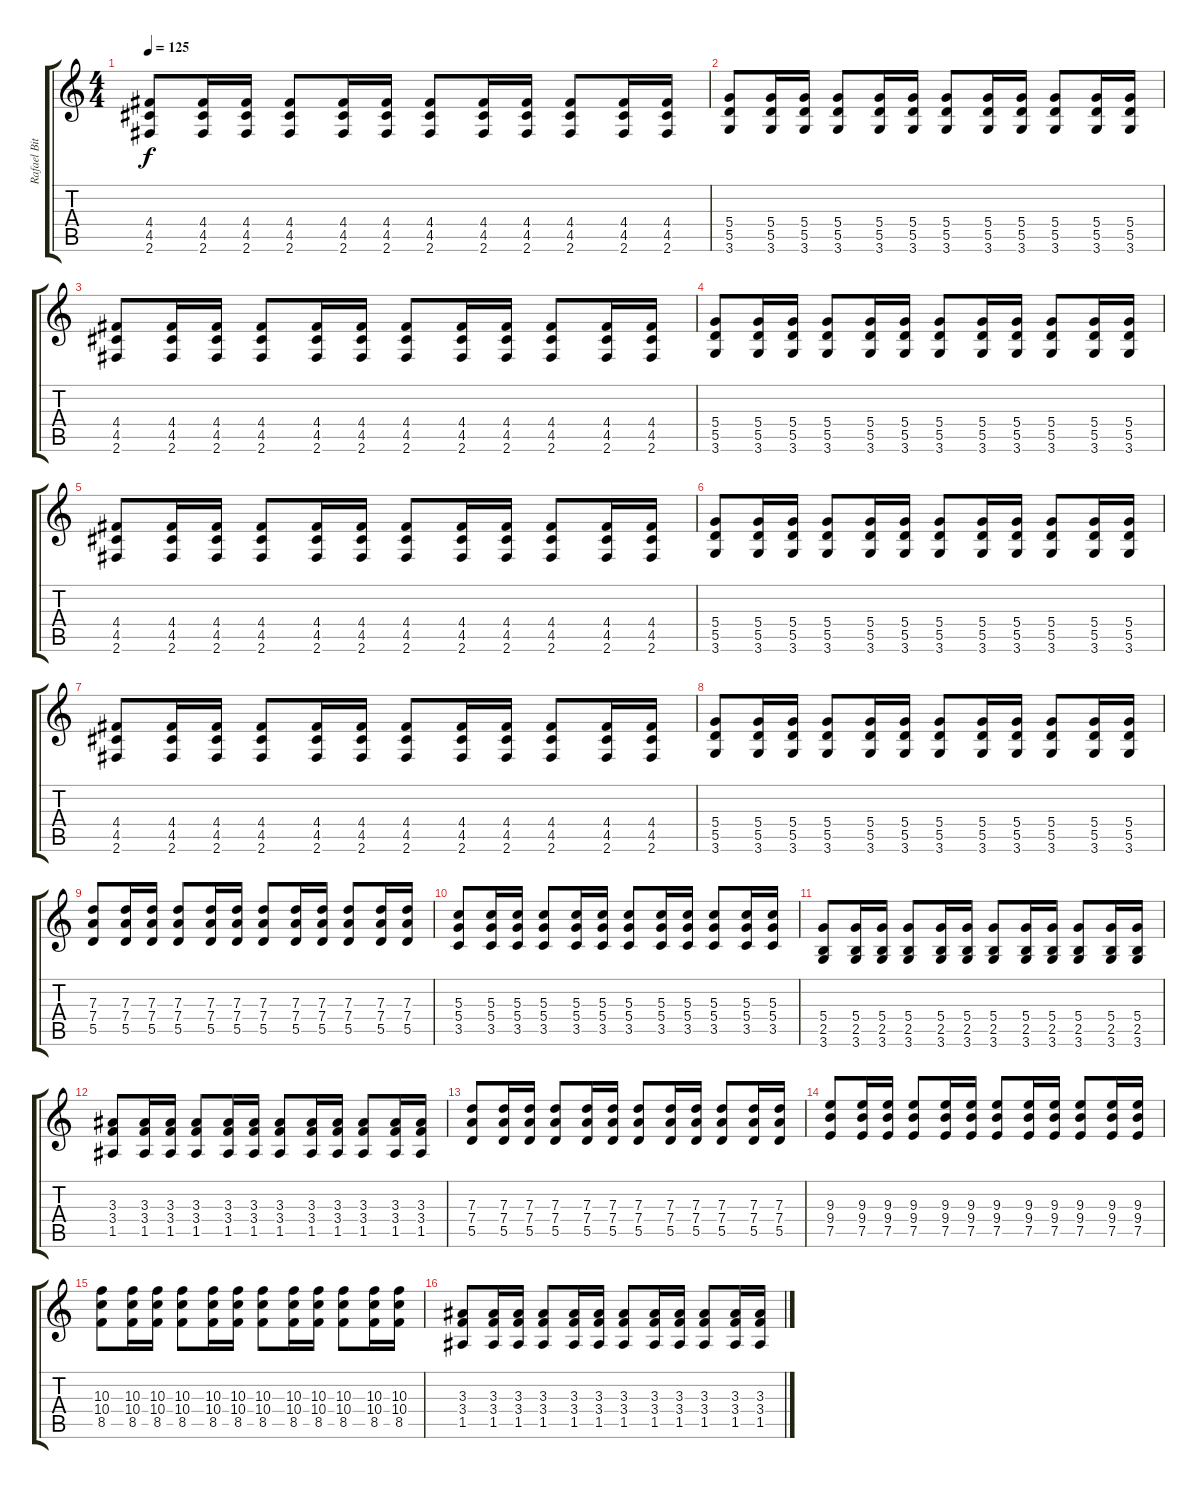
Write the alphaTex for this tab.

\track ("Rafael Bittencourt" "Rafael Bit") {instrument distortionguitar}
\staff {score tabs}
\tuning (E4 B3 G3 D3 A2 E2) {hide}
\ts (4 4)
\tempo 125
\clef g2
\ks c
(4.4 4.5 2.6).8{dy f} (4.4 4.5 2.6).16 (4.4 4.5 2.6).16 (4.4 4.5 2.6).8 (4.4 4.5 2.6).16 (4.4 4.5 2.6).16 (4.4 4.5 2.6).8 (4.4 4.5 2.6).16 (4.4 4.5 2.6).16 (4.4 4.5 2.6).8 (4.4 4.5 2.6).16 (4.4 4.5 2.6).16 |
(5.4 5.5 3.6).8 (5.4 5.5 3.6).16 (5.4 5.5 3.6).16 (5.4 5.5 3.6).8 (5.4 5.5 3.6).16 (5.4 5.5 3.6).16 (5.4 5.5 3.6).8 (5.4 5.5 3.6).16 (5.4 5.5 3.6).16 (5.4 5.5 3.6).8 (5.4 5.5 3.6).16 (5.4 5.5 3.6).16 |
(4.4 4.5 2.6).8 (4.4 4.5 2.6).16 (4.4 4.5 2.6).16 (4.4 4.5 2.6).8 (4.4 4.5 2.6).16 (4.4 4.5 2.6).16 (4.4 4.5 2.6).8 (4.4 4.5 2.6).16 (4.4 4.5 2.6).16 (4.4 4.5 2.6).8 (4.4 4.5 2.6).16 (4.4 4.5 2.6).16 |
(5.4 5.5 3.6).8 (5.4 5.5 3.6).16 (5.4 5.5 3.6).16 (5.4 5.5 3.6).8 (5.4 5.5 3.6).16 (5.4 5.5 3.6).16 (5.4 5.5 3.6).8 (5.4 5.5 3.6).16 (5.4 5.5 3.6).16 (5.4 5.5 3.6).8 (5.4 5.5 3.6).16 (5.4 5.5 3.6).16 |
(4.4 4.5 2.6).8 (4.4 4.5 2.6).16 (4.4 4.5 2.6).16 (4.4 4.5 2.6).8 (4.4 4.5 2.6).16 (4.4 4.5 2.6).16 (4.4 4.5 2.6).8 (4.4 4.5 2.6).16 (4.4 4.5 2.6).16 (4.4 4.5 2.6).8 (4.4 4.5 2.6).16 (4.4 4.5 2.6).16 |
(5.4 5.5 3.6).8 (5.4 5.5 3.6).16 (5.4 5.5 3.6).16 (5.4 5.5 3.6).8 (5.4 5.5 3.6).16 (5.4 5.5 3.6).16 (5.4 5.5 3.6).8 (5.4 5.5 3.6).16 (5.4 5.5 3.6).16 (5.4 5.5 3.6).8 (5.4 5.5 3.6).16 (5.4 5.5 3.6).16 |
(4.4 4.5 2.6).8 (4.4 4.5 2.6).16 (4.4 4.5 2.6).16 (4.4 4.5 2.6).8 (4.4 4.5 2.6).16 (4.4 4.5 2.6).16 (4.4 4.5 2.6).8 (4.4 4.5 2.6).16 (4.4 4.5 2.6).16 (4.4 4.5 2.6).8 (4.4 4.5 2.6).16 (4.4 4.5 2.6).16 |
(5.4 5.5 3.6).8 (5.4 5.5 3.6).16 (5.4 5.5 3.6).16 (5.4 5.5 3.6).8 (5.4 5.5 3.6).16 (5.4 5.5 3.6).16 (5.4 5.5 3.6).8 (5.4 5.5 3.6).16 (5.4 5.5 3.6).16 (5.4 5.5 3.6).8 (5.4 5.5 3.6).16 (5.4 5.5 3.6).16 |
(7.3 7.4 5.5).8 (7.3 7.4 5.5).16 (7.3 7.4 5.5).16 (7.3 7.4 5.5).8 (7.3 7.4 5.5).16 (7.3 7.4 5.5).16 (7.3 7.4 5.5).8 (7.3 7.4 5.5).16 (7.3 7.4 5.5).16 (7.3 7.4 5.5).8 (7.3 7.4 5.5).16 (7.3 7.4 5.5).16 |
(5.3 5.4 3.5).8 (5.3 5.4 3.5).16 (5.3 5.4 3.5).16 (5.3 5.4 3.5).8 (5.3 5.4 3.5).16 (5.3 5.4 3.5).16 (5.3 5.4 3.5).8 (5.3 5.4 3.5).16 (5.3 5.4 3.5).16 (5.3 5.4 3.5).8 (5.3 5.4 3.5).16 (5.3 5.4 3.5).16 |
(5.4 2.5 3.6).8 (5.4 2.5 3.6).16 (5.4 2.5 3.6).16 (5.4 2.5 3.6).8 (5.4 2.5 3.6).16 (5.4 2.5 3.6).16 (5.4 2.5 3.6).8 (5.4 2.5 3.6).16 (5.4 2.5 3.6).16 (5.4 2.5 3.6).8 (5.4 2.5 3.6).16 (5.4 2.5 3.6).16 |
(3.3 3.4 1.5).8 (3.3 3.4 1.5).16 (3.3 3.4 1.5).16 (3.3 3.4 1.5).8 (3.3 3.4 1.5).16 (3.3 3.4 1.5).16 (3.3 3.4 1.5).8 (3.3 3.4 1.5).16 (3.3 3.4 1.5).16 (3.3 3.4 1.5).8 (3.3 3.4 1.5).16 (3.3 3.4 1.5).16 |
(7.3 7.4 5.5).8 (7.3 7.4 5.5).16 (7.3 7.4 5.5).16 (7.3 7.4 5.5).8 (7.3 7.4 5.5).16 (7.3 7.4 5.5).16 (7.3 7.4 5.5).8 (7.3 7.4 5.5).16 (7.3 7.4 5.5).16 (7.3 7.4 5.5).8 (7.3 7.4 5.5).16 (7.3 7.4 5.5).16 |
(9.3 9.4 7.5).8 (9.3 9.4 7.5).16 (9.3 9.4 7.5).16 (9.3 9.4 7.5).8 (9.3 9.4 7.5).16 (9.3 9.4 7.5).16 (9.3 9.4 7.5).8 (9.3 9.4 7.5).16 (9.3 9.4 7.5).16 (9.3 9.4 7.5).8 (9.3 9.4 7.5).16 (9.3 9.4 7.5).16 |
(10.3 10.4 8.5).8 (10.3 10.4 8.5).16 (10.3 10.4 8.5).16 (10.3 10.4 8.5).8 (10.3 10.4 8.5).16 (10.3 10.4 8.5).16 (10.3 10.4 8.5).8 (10.3 10.4 8.5).16 (10.3 10.4 8.5).16 (10.3 10.4 8.5).8 (10.3 10.4 8.5).16 (10.3 10.4 8.5).16 |
(3.3 3.4 1.5).8 (3.3 3.4 1.5).16 (3.3 3.4 1.5).16 (3.3 3.4 1.5).8 (3.3 3.4 1.5).16 (3.3 3.4 1.5).16 (3.3 3.4 1.5).8 (3.3 3.4 1.5).16 (3.3 3.4 1.5).16 (3.3 3.4 1.5).8 (3.3 3.4 1.5).16 (3.3 3.4 1.5).16
